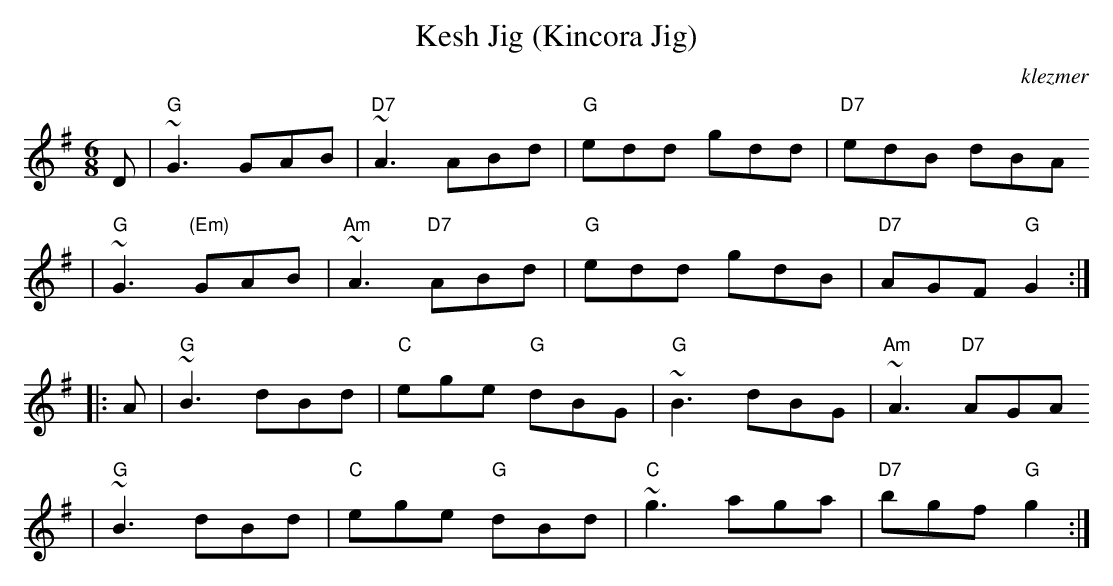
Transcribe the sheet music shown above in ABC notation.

X:1
T: Kesh Jig (Kincora Jig)
O:klezmer
M: 6/8
L: 1/8
K: G
D  | "G"~G3 GAB | "D7"~A3 ABd | "G"edd gdd | "D7"edB dBA
| "G"~G3 "(Em)"GAB | "Am"~A3 "D7"ABd | "G"edd gdB | "D7"AGF "G"G2 :|
|: A  | "G"~B3 dBd | "C"ege "G"dBG | "G"~B3 dBG | "Am"~A3 "D7"AGA
| "G"~B3 dBd | "C"ege "G"dBd | "C"~g3 aga | "D7"bgf "G"g2 :|
